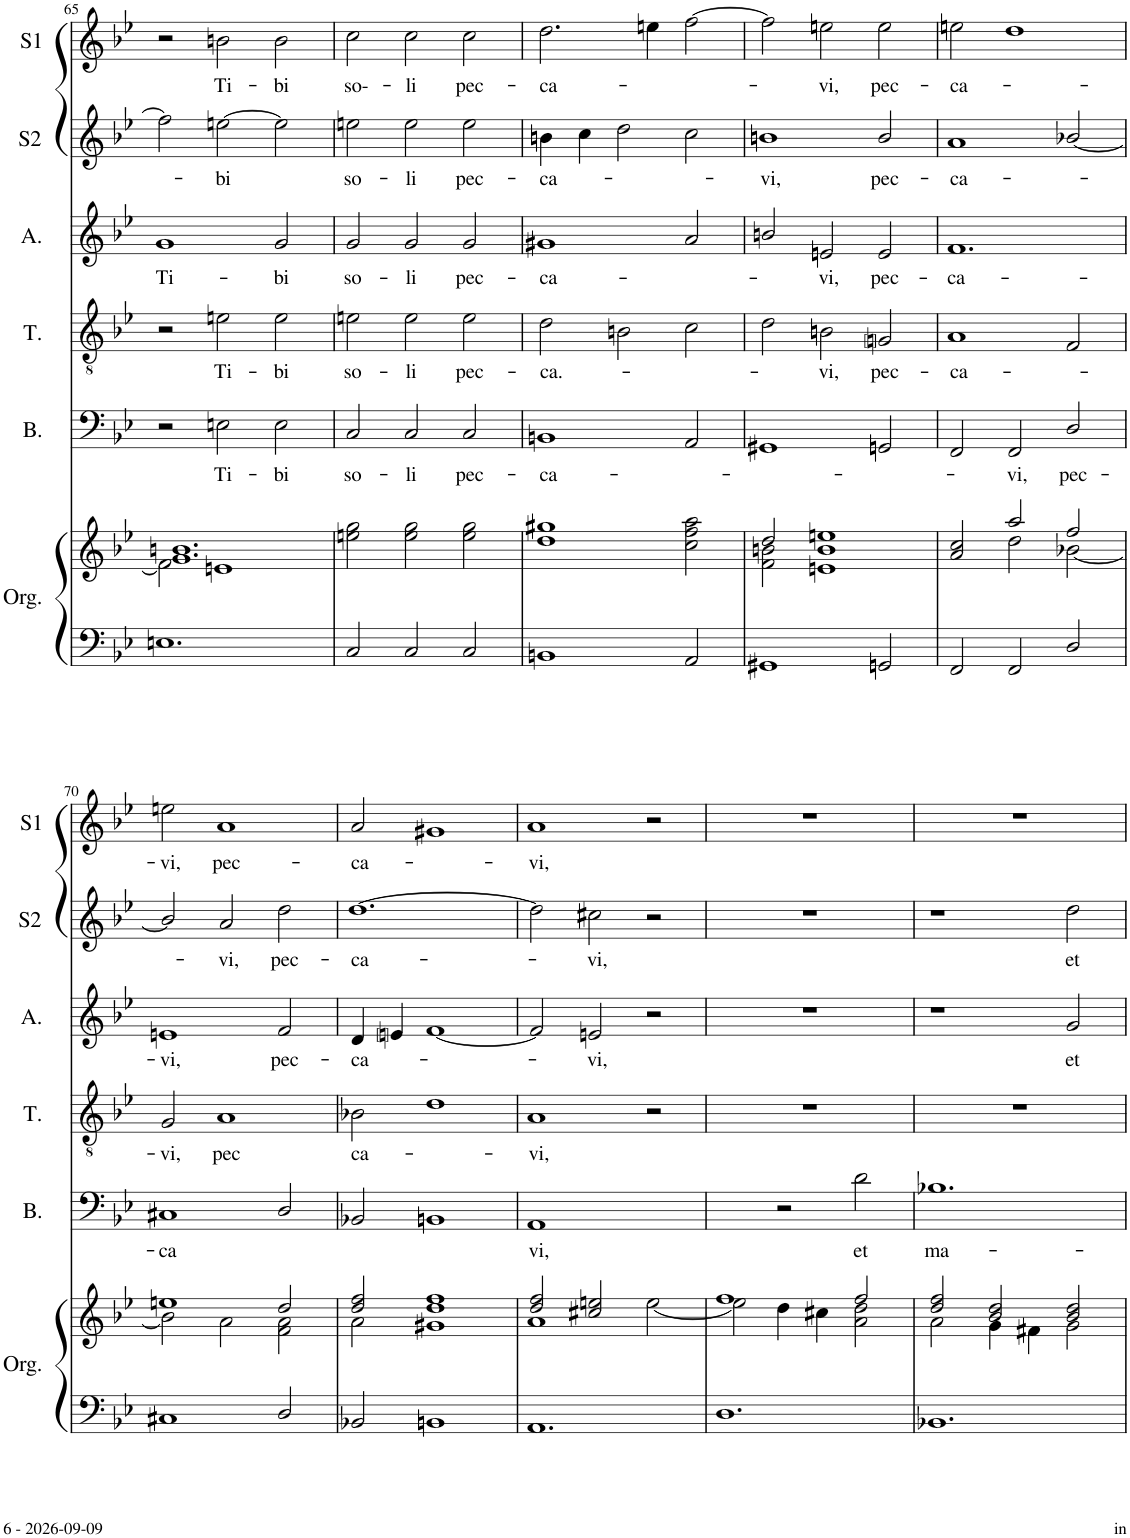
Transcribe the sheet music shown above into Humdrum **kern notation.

**kern	**kern	**kern	**text	**kern	**text	**kern	**text	**kern	**text	**kern	**text
*part6	*part6	*part5	*part5	*part4	*part4	*part3	*part3	*part2	*part2	*part1	*part1
*staff7	*staff6	*staff5	*staff5	*staff4	*staff4	*staff3	*staff3	*staff2	*staff2	*staff1	*staff1
*I"Orgue	*	*I"Basse	*	*I"Ténor	*	*I"Alto	*	*I"Soprano2	*	*I"Soprano1	*
*I'Org.	*	*I'B.	*	*I'T.	*	*I'A.	*	*I'S2	*	*I'S1	*
!!LO:PB:g=z
*clefF4	*clefG2	*clefF4	*	*clefGv2	*	*clefG2	*	*clefG2	*	*clefG2	*
*k[b-e-]	*k[b-e-]	*k[b-e-]	*	*k[b-e-]	*	*k[b-e-]	*	*k[b-e-]	*	*k[b-e-]	*
*M3/2	*M3/2	*M3/2	*	*M3/2	*	*M3/2	*	*M3/2	*	*M3/2	*
=65	=65	=65	=65	=65	=65	=65	=65	=65	=65	=65	=65
*	*^	*	*	*	*	*	*	*	*	*	*
!	!	!	!	!	!	!	!	!LO:LY:b	!	!	!	!
1.En	1.g 1.bn	2f#\]	2r	.	2r	.	1g	Ti-	2ff#\]	.	2r	.
!	!	!	!	!LO:LY:b	!	!LO:LY:b	!	!	!	!LO:LY:b	!	!LO:LY:b
.	.	1en	2En\	-Ti-	2en\	Ti-	.	.	[2een\	-bi	2bn\	Ti-
!	!	!	!	!LO:LY:b	!	!LO:LY:b	!	!LO:LY:b	!	!	!	!LO:LY:b
.	.	.	2E\	-bi	2e\	-bi	2g/	-bi	2ee\]	.	2b\	-bi
*	*v	*v	*	*	*	*	*	*	*	*	*	*
=66	=66	=66	=66	=66	=66	=66	=66	=66	=66	=66	=66
!	!	!	!LO:LY:b	!	!LO:LY:b	!	!LO:LY:b	!	!LO:LY:b	!	!LO:LY:b
2C/	2een\ 2gg\	2C/	so-	2en\	so-	2g/	so-	2een\	so-	2cc\	so--
!	!	!	!LO:LY:b	!	!LO:LY:b	!	!LO:LY:b	!	!LO:LY:b	!	!LO:LY:b
2C/	2ee\ 2gg\	2C/	-li	2e\	-li	2g/	-li	2ee\	-li	2cc\	-li
!	!	!	!LO:LY:b	!	!LO:LY:b	!	!LO:LY:b	!	!LO:LY:b	!	!LO:LY:b
2C/	2ee\ 2gg\	2C/	pec-	2e\	pec-	2g/	pec-	2ee\	pec-	2cc\	pec-
=67	=67	=67	=67	=67	=67	=67	=67	=67	=67	=67	=67
!	!	!	!LO:LY:b	!	!LO:LY:b	!	!LO:LY:b	!	!LO:LY:b	!	!LO:LY:b
1BBn	1dd 1gg#X	1BBn	-ca-	2d\	-ca.-	1g#X	-ca-	4bn\	-ca-	2.dd\	-ca-
.	.	.	.	.	.	.	.	4cc\	.	.	.
.	.	.	.	2Bn\	.	.	.	2dd\	.	.	.
.	.	.	.	.	.	.	.	.	.	4een\	.
2AA/	2cc\ 2ff\ 2aa\	2AA/	.	2c\	.	2a/	.	2cc\	.	[2ff\	.
=68	=68	=68	=68	=68	=68	=68	=68	=68	=68	=68	=68
*	*^	*	*	*	*	*	*	*	*	*	*
!	!	!	!	!	!	!	!	!	!	!LO:LY:b	!	!
1GG#X	2dd/	2f\ 2bn\	1GG#X	.	2d\	.	2bn/	.	1bn	-vi,	2ff\]	.
!	!	!	!	!	!	!LO:LY:b	!	!LO:LY:b	!	!	!	!LO:LY:b
.	1b 1een	1en	.	.	2Bn\	-vi,	2en/	-vi,	.	.	2een\	-vi,
!	!	!	!	!	!	!LO:LY:b	!	!LO:LY:b	!	!LO:LY:b	!	!LO:LY:b
2GGn/	.	.	2GGn/	.	2Gnj/	pec-	2e/	pec-	2b/	pec-	2ee\	pec-
=69	=69	=69	=69	=69	=69	=69	=69	=69	=69	=69	=69	=69
!	!	!	!	!	!	!LO:LY:b	!	!LO:LY:b	!	!LO:LY:b	!	!LO:LY:b
2FF/	2a/ 2cc/	2ryy	2FF/	.	1A	-ca-	1.f	-ca-	1a	-ca-	2een\	-ca-
!	!	!	!	!LO:LY:b	!	!	!	!	!	!	!	!
2FF/	2aa/	2dd\	2FF/	-vi,	.	.	.	.	.	.	1dd	.
!	!	!	!	!LO:LY:b	!	!	!	!	!	!	!	!
2D/	2ff/	[2b-X\	2D/	pec-	2F/	.	.	.	[2b-X/	.	.	.
!!LO:LB:g=z
=70	=70	=70	=70	=70	=70	=70	=70	=70	=70	=70	=70	=70
!	!	!	!	!LO:LY:b	!	!LO:LY:b	!	!LO:LY:b	!	!	!	!LO:LY:b
1C#X	1een	2b-\]	1C#X	-ca	2G/	-vi,	1en	-vi,	2b-/]	.	2een\	-vi,
!	!	!	!	!	!	!LO:LY:b	!	!	!	!LO:LY:b	!	!LO:LY:b
.	.	2a\	.	.	1A	pec	.	.	2a/	-vi,	1a	pec-
!	!	!	!	!	!	!	!	!LO:LY:b	!	!LO:LY:b	!	!
2D/	2dd/	2f\ 2a\	2D/	.	.	.	2f/	pec-	2dd\	pec-	.	.
=71	=71	=71	=71	=71	=71	=71	=71	=71	=71	=71	=71	=71
!	!	!	!	!	!	!LO:LY:b	!	!LO:LY:b	!	!LO:LY:b	!	!LO:LY:b
2BB-X/	2dd/ 2ff/	2a\	2BB-X/	.	2B-X\	ca-	4d/	-ca-	[1.dd	-ca-	2a/	-ca-
.	.	.	.	.	.	.	4enj/	.	.	.	.	.
1BBn	1g#X 1dd 1ff	1ryy	1BBn	.	1d	.	[1f	.	.	.	1g#X	.
=72	=72	=72	=72	=72	=72	=72	=72	=72	=72	=72	=72	=72
!	!	!	!	!LO:LY:b	!	!LO:LY:b	!	!	!	!	!	!LO:LY:b
1.AA	2dd/ 2ff/	1a	1AA	vi,	1A	-vi,	2f/]	.	2dd\]	.	1a	-vi,
!	!	!	!	!	!	!	!	!LO:LY:b	!	!LO:LY:b	!	!
.	2cc#X/ 2een/	.	.	.	.	.	2en/	-vi,	2cc#X\	-vi,	.	.
.	2ryy	[2ee\	2ryy	.	2r	.	2r	.	2r	.	2r	.
=73	=73	=73	=73	=73	=73	=73	=73	=73	=73	=73	=73	=73
1.D	1ff	2ee\]	2ryy	.	1.r	.	1.r	.	1.r	.	1.r	.
.	.	4dd\	2r	.	.	.	.	.	.	.	.	.
.	.	4cc#X\	.	.	.	.	.	.	.	.	.	.
!	!	!	!	!LO:LY:b	!	!	!	!	!	!	!	!
.	2ff/	2a\ 2dd\	2d\	et	.	.	.	.	.	.	.	.
=74	=74	=74	=74	=74	=74	=74	=74	=74	=74	=74	=74	=74
!	!	!	!	!LO:LY:b	!	!	!	!	!	!	!	!
1.BB-X	2dd/ 2ff/	2a\	1.B-X	ma-	1.r	.	1r	.	1r	.	1.r	.
.	2b-/ 2dd/	4g\	.	.	.	.	.	.	.	.	.	.
.	.	4f#X\	.	.	.	.	.	.	.	.	.	.
!	!	!	!	!	!	!	!	!LO:LY:b	!	!LO:LY:b	!	!
.	2b-/ 2dd/	2g\	.	.	.	.	2g/	et	2dd\	et	.	.
*	*v	*v	*	*	*	*	*	*	*	*	*	*
=	=	=	=	=	=	=	=	=	=	=	=
*-	*-	*-	*-	*-	*-	*-	*-	*-	*-	*-	*-
